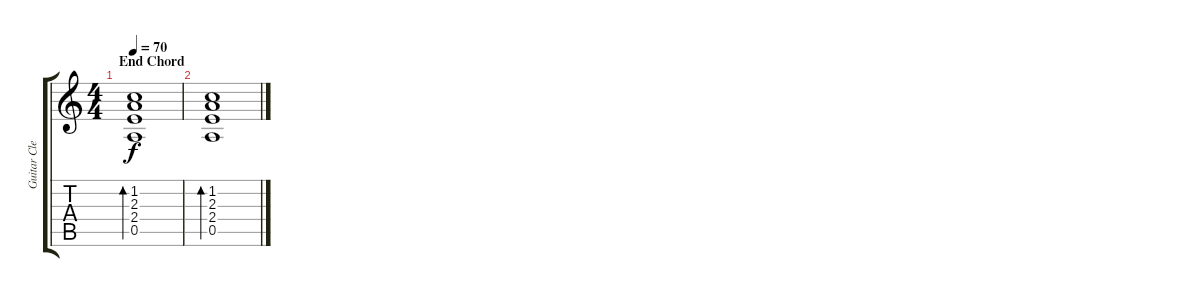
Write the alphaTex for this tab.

\track ("Guitar Clean/Distortion" "Guitar Cle") {instrument electricguitarclean}
\staff {score tabs}
\tuning (E4 B3 G3 D3 A2 E2) {hide}
\ts (4 4)
\section ("" "End Chord ")
\tempo 68
\tempo 70
\clef g2
\ks c
(1.2 2.3 2.4 0.5).1{bd 60 dy f} |
(1.2 2.3 2.4 0.5).1{bd 60}
